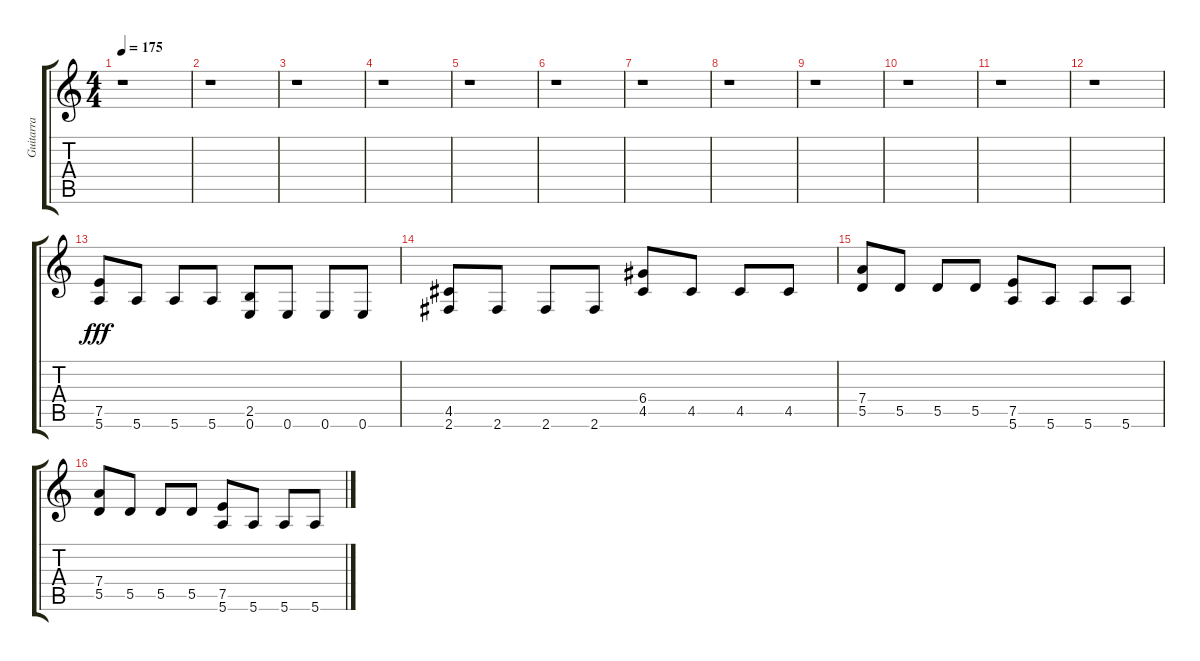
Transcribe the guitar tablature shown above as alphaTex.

\track ("Guitarra" "Guitarra") {instrument distortionguitar}
\staff {score tabs}
\tuning (E4 B3 G3 D3 A2 E2) {hide}
\ts (4 4)
\tempo 175
\clef g2
\ks c
r.1{dy fff} |
r.1 |
r.1 |
r.1 |
r.1 |
r.1 |
r.1 |
r.1 |
r.1 |
r.1 |
r.1 |
r.1 |
(7.5 5.6).8 5.6.8 5.6.8 5.6.8 (2.5 0.6).8 0.6.8 0.6.8 0.6.8 |
(4.5 2.6).8 2.6.8 2.6.8 2.6.8 (6.4 4.5).8 4.5.8 4.5.8 4.5.8 |
(7.4 5.5).8 5.5.8 5.5.8 5.5.8 (7.5 5.6).8 5.6.8 5.6.8 5.6.8 |
(7.4 5.5).8 5.5.8 5.5.8 5.5.8 (7.5 5.6).8 5.6.8 5.6.8 5.6.8
